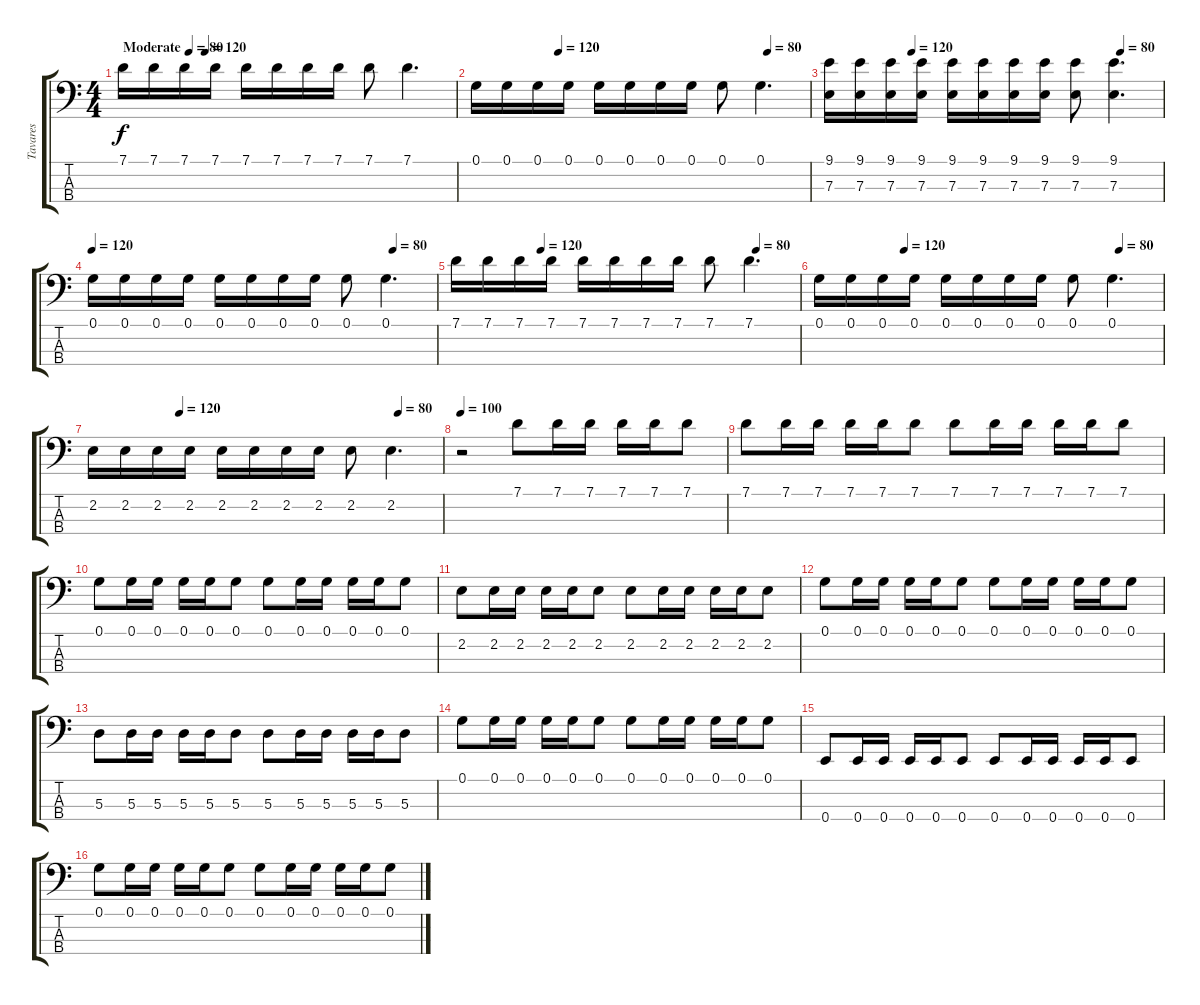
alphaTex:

\track ("Tavares" "Tavares") {instrument electricbasspick}
\staff {score tabs}
\tuning (G2 D2 A1 E1) {hide}
\ts (4 4)
\tempo (80 "Moderate")
\tempo (120 0.25)
\tempo (80 "Moderate")
\clef f4
\ks c
7.1.16{dy f instrument electricbasspick} 7.1.16 7.1.16 7.1.16 7.1.16 7.1.16 7.1.16 7.1.16 7.1.8 7.1.4{d} |
\tempo (120 0.25)
\tempo (80 0.875)
0.1.16 0.1.16 0.1.16 0.1.16 0.1.16 0.1.16 0.1.16 0.1.16 0.1.8 0.1.4{d} |
\tempo (120 0.25)
\tempo (80 0.875)
(9.1 7.3).16 (9.1 7.3).16 (9.1 7.3).16 (9.1 7.3).16 (9.1 7.3).16 (9.1 7.3).16 (9.1 7.3).16 (9.1 7.3).16 (9.1 7.3).8 (9.1 7.3).4{d} |
\tempo 120
\tempo (80 0.875)
0.1.16 0.1.16 0.1.16 0.1.16 0.1.16 0.1.16 0.1.16 0.1.16 0.1.8 0.1.4{d} |
\tempo (120 0.25)
\tempo (80 0.875)
7.1.16 7.1.16 7.1.16 7.1.16 7.1.16 7.1.16 7.1.16 7.1.16 7.1.8 7.1.4{d} |
\tempo (120 0.25)
\tempo (80 0.875)
0.1.16 0.1.16 0.1.16 0.1.16 0.1.16 0.1.16 0.1.16 0.1.16 0.1.8 0.1.4{d} |
\tempo (120 0.25)
\tempo (80 0.875)
2.2.16 2.2.16 2.2.16 2.2.16 2.2.16 2.2.16 2.2.16 2.2.16 2.2.8 2.2.4{d} |
\tempo 100
r.2 7.1.8 7.1.16 7.1.16 7.1.16 7.1.16 7.1.8 |
7.1.8 7.1.16 7.1.16 7.1.16 7.1.16 7.1.8 7.1.8 7.1.16 7.1.16 7.1.16 7.1.16 7.1.8 |
0.1.8 0.1.16 0.1.16 0.1.16 0.1.16 0.1.8 0.1.8 0.1.16 0.1.16 0.1.16 0.1.16 0.1.8 |
2.2.8 2.2.16 2.2.16 2.2.16 2.2.16 2.2.8 2.2.8 2.2.16 2.2.16 2.2.16 2.2.16 2.2.8 |
0.1.8 0.1.16 0.1.16 0.1.16 0.1.16 0.1.8 0.1.8 0.1.16 0.1.16 0.1.16 0.1.16 0.1.8 |
5.3.8 5.3.16 5.3.16 5.3.16 5.3.16 5.3.8 5.3.8 5.3.16 5.3.16 5.3.16 5.3.16 5.3.8 |
0.1.8 0.1.16 0.1.16 0.1.16 0.1.16 0.1.8 0.1.8 0.1.16 0.1.16 0.1.16 0.1.16 0.1.8 |
0.4.8 0.4.16 0.4.16 0.4.16 0.4.16 0.4.8 0.4.8 0.4.16 0.4.16 0.4.16 0.4.16 0.4.8 |
0.1.8 0.1.16 0.1.16 0.1.16 0.1.16 0.1.8 0.1.8 0.1.16 0.1.16 0.1.16 0.1.16 0.1.8
